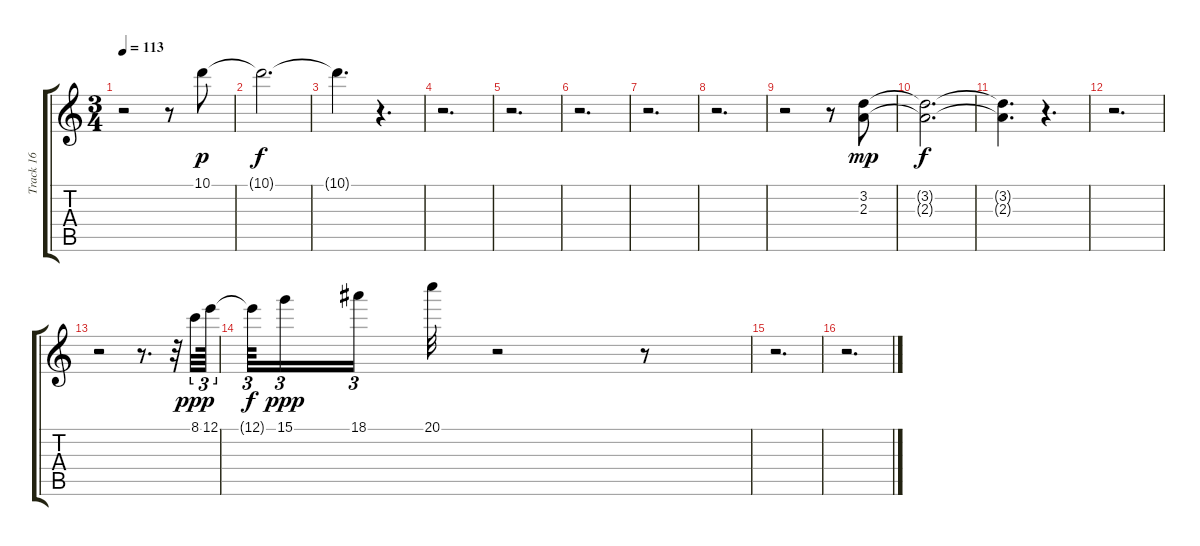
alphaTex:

\track ("Track 16" "Track 16") {instrument electricguitarjazz}
\staff {score tabs}
\tuning (E4 B3 G3 D3 A2 E2) {hide}
\ts (3 4)
\tempo 113
\clef g2
\ks c
r.2{dy p} r.8 10.1.8 |
10.1{t}.2{d dy f} |
10.1{t}.4{d} r.4{d} |
r.2{d} |
r.2{d} |
r.2{d} |
r.2{d} |
r.2{d} |
r.2 r.8 (3.2 2.3).8{dy mp} |
(3.2{t} 2.3{t}).2{d dy f} |
(3.2{t} 2.3{t}).4{d} r.4{d} |
r.2{d} |
r.2 r.8{d} r.32 8.1.32{tu (3 2) dy ppp} 12.1.64{tu (3 2)} |
12.1{t}.64{tu (3 2) dy f} 15.1.16{tu (3 2) dy ppp} 18.1.16{tu (3 2)} 20.1.32 r.2 r.8 |
r.2{d} |
r.2{d}
